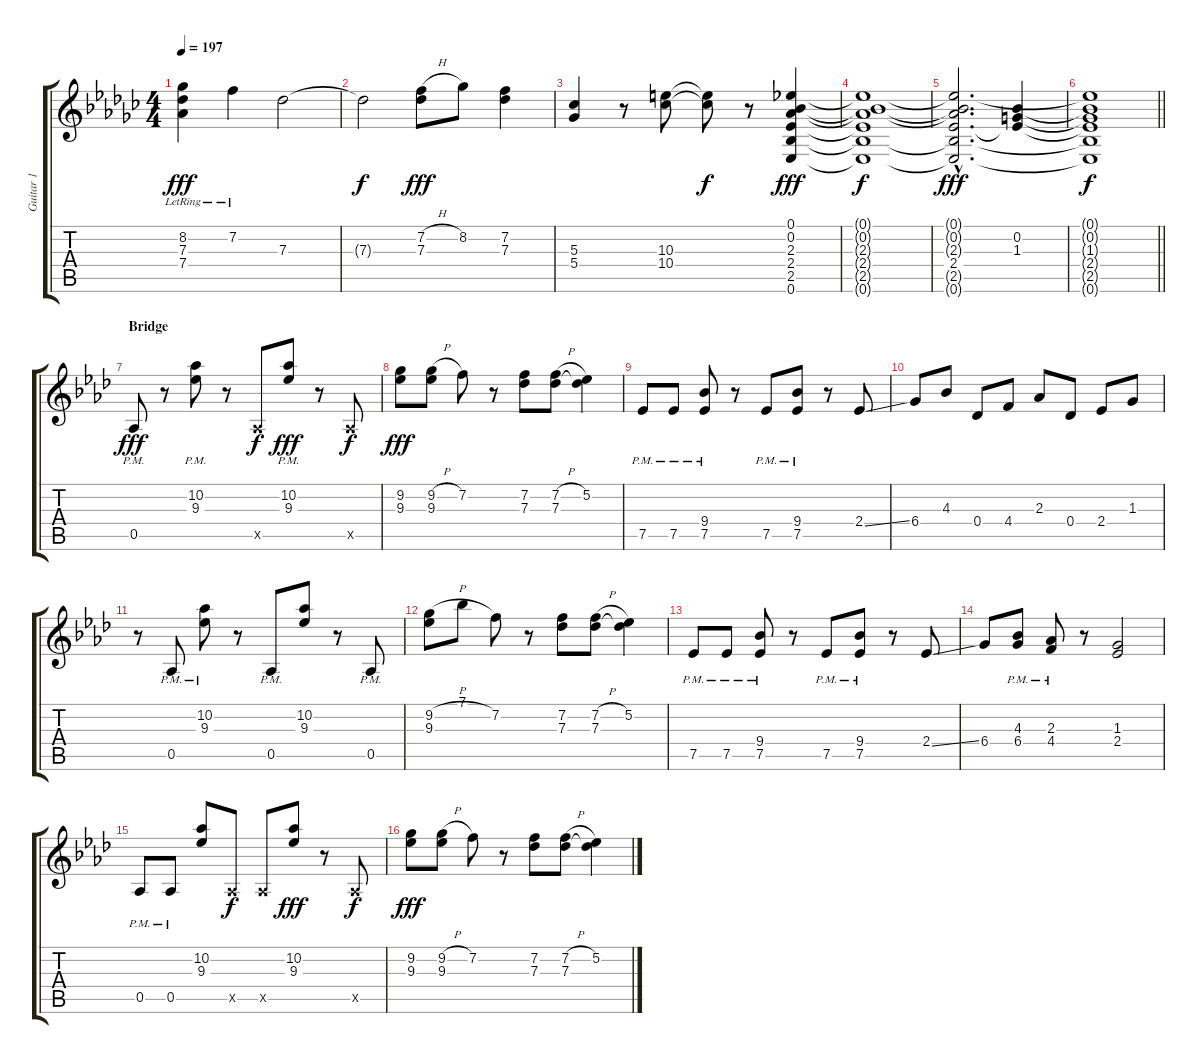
\track ("Guitar 1" "Guitar 1") {instrument distortionguitar}
\staff {score tabs}
\tuning (Eb4 Bb3 Gb3 Db3 Ab2 Eb2) {hide}
\ts (4 4)
\tempo 197
\clef g2
\ks gb
(8.2 7.3{lr} 7.4{lr}).4{dy fff} 7.2{lr}.4 7.3.2 |
7.3{t}.2{dy f} (7.2{h} 7.3).8{dy fff} 8.2.8 (7.2 7.3).4 |
(5.3 5.4).4 r.8 (10.3 10.4).8 (10.3{t} 10.4{t}).8{dy f} r.8 (0.1 0.2 2.3 2.4 2.5 0.6).4{dy fff} |
(0.1{t} 0.2{t} 2.3{t} 2.4{t} 2.5{t} 0.6{t}).1{dy f} |
(0.1{t} 0.2{hac t} 2.3{hac t} 2.4{hac} 2.5{t} 0.6{t}).2{d dy fff} (0.2 1.3 2.4{t}).4 |
\barLineRight lightlight
(0.1{t} 0.2{t} 1.3{t} 2.4{t} 2.5{t} 0.6{t}).1{dy f} |
\section ("" "Bridge")
\ks ab
0.5{pm}.8{dy fff instrument electricguitarclean} r.8 (10.2{pm} 9.3{pm}).8 r.8 0.5{x}.8{dy f} (10.2{pm} 9.3{pm}).8{dy fff} r.8 0.5{x}.8{dy f} |
(9.2 9.3).8{dy fff} (9.2{h} 9.3).8 7.2.8 r.8 (7.2 7.3).8 (7.2{h} 7.3).8 (5.2 7.3{t}).4 |
7.5{pm}.8 7.5{pm}.8 (9.4{pm} 7.5{pm}).8 r.8 7.5{pm}.8 (9.4{pm} 7.5{pm}).8 r.8 2.4{ss}.8 |
6.4.8 4.3.8 0.4.8 4.4.8 2.3.8 0.4.8 2.4.8 1.3.8 |
r.8 0.5{pm}.8 (10.2{pm} 9.3{pm}).8 r.8 0.5{pm}.8 (10.2 9.3).8 r.8 0.5{pm}.8 |
(9.2{h} 9.3).8 7.1.8 7.2.8 r.8 (7.2 7.3).8 (7.2{h} 7.3).8 (5.2 7.3{t}).4 |
7.5{pm}.8 7.5{pm}.8 (9.4{pm} 7.5{pm}).8 r.8 7.5{pm}.8 (9.4{pm} 7.5{pm}).8 r.8 2.4{ss}.8 |
6.4.8 (4.3{pm} 6.4{pm}).8 (2.3{pm} 4.4{pm}).8 r.8 (1.3 2.4).2 |
0.5{pm}.8 0.5{pm}.8 (10.2 9.3).8 0.5{x}.8{dy f} 0.5{x}.8 (10.2 9.3).8{dy fff} r.8 0.5{x}.8{dy f} |
(9.2 9.3).8{dy fff} (9.2{h} 9.3).8 7.2.8 r.8 (7.2 7.3).8 (7.2{h} 7.3).8 (5.2 7.3{t}).4
